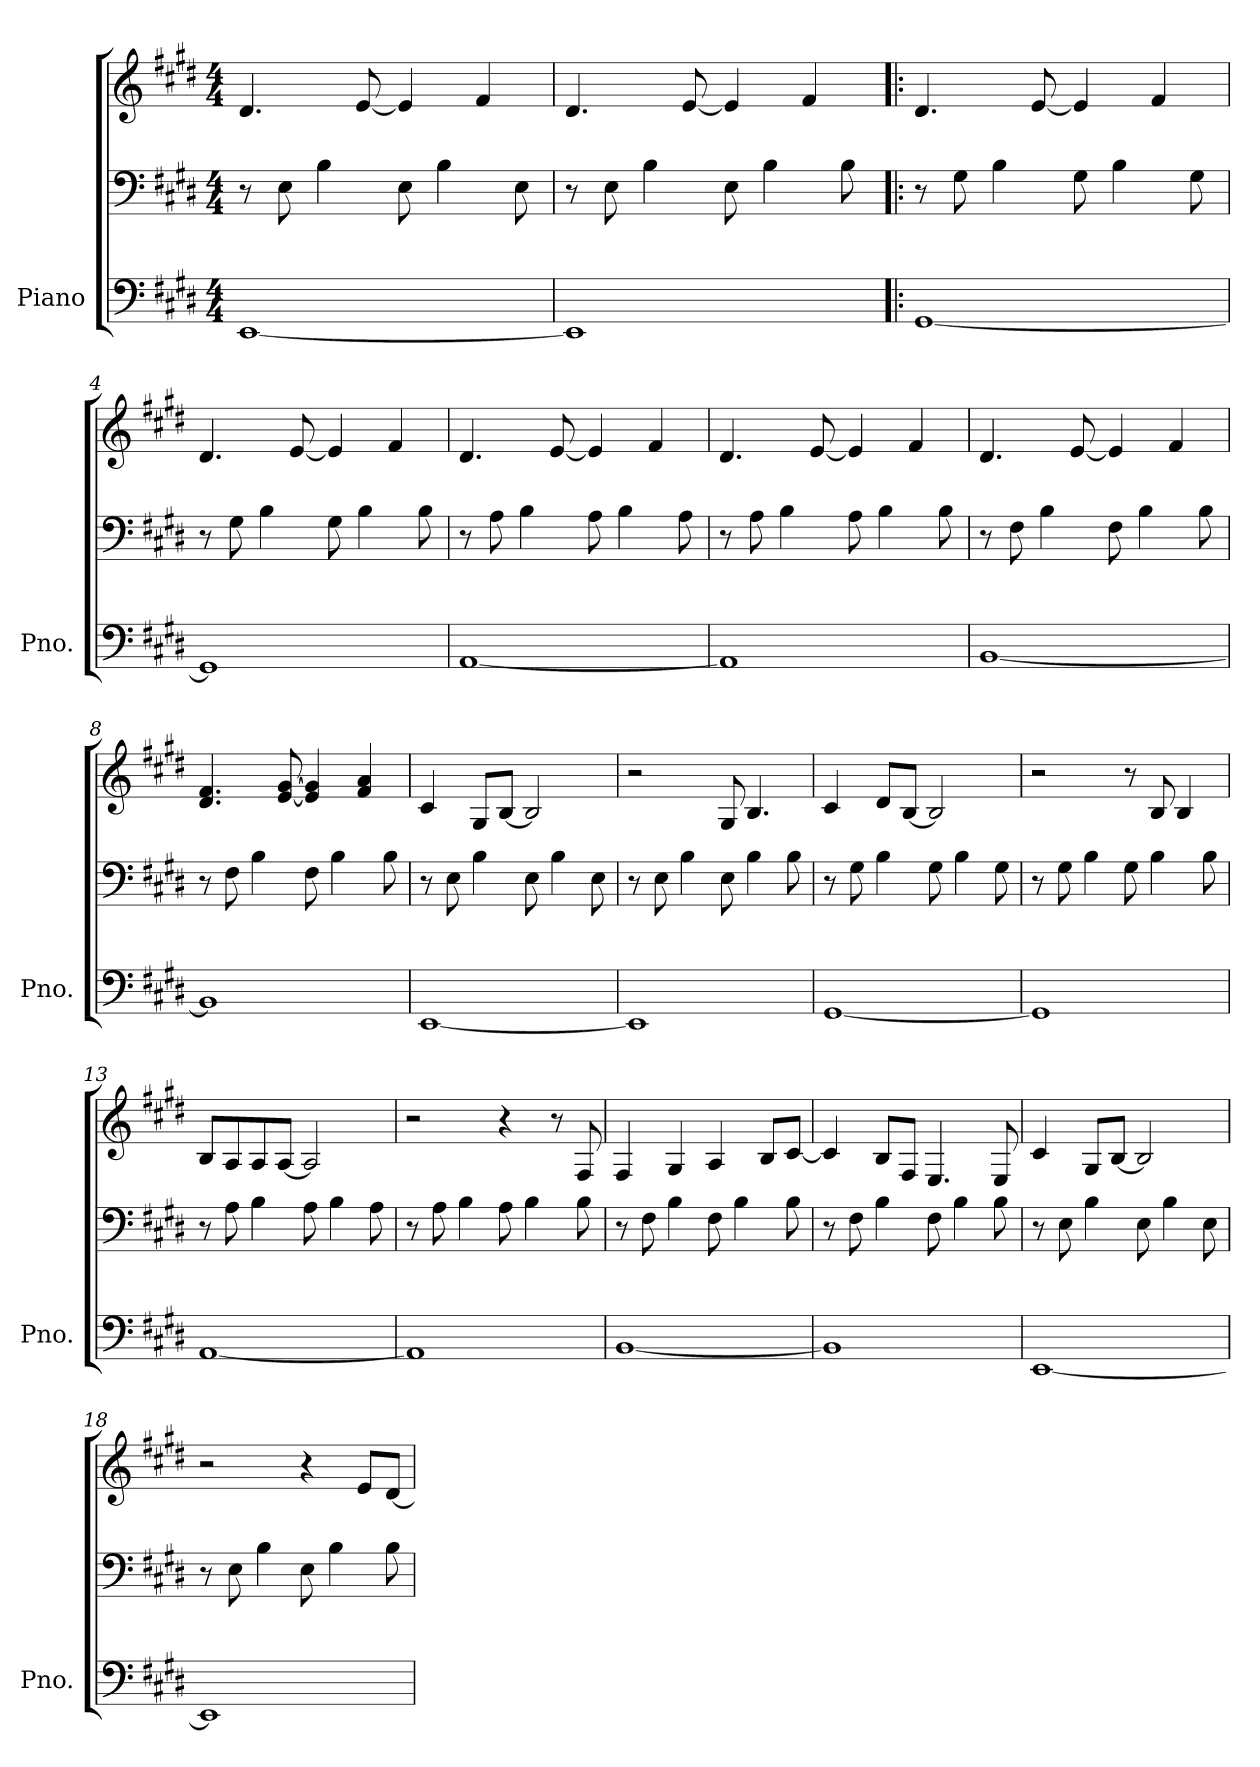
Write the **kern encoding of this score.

**kern	**kern	**kern
*part1	*part1	*part1
*staff3	*staff2	*staff1
*I"Piano	*	*
*I'Pno.	*	*
*clefF4	*clefF4	*clefG2
*k[f#c#g#d#]	*k[f#c#g#d#]	*k[f#c#g#d#]
*M4/4	*M4/4	*M4/4
*MM142	*MM142	*MM142
=1	=1	=1
[1EE	8r	4.d#/
.	8E\	.
.	4B\	.
.	.	[8e/
.	8E\	4e/]
.	4B\	.
.	.	4f#/
.	8E\	.
=2	=2	=2
1EE]	8r	4.d#/
.	8E\	.
.	4B\	.
.	.	[8e/
.	8E\	4e/]
.	4B\	.
.	.	4f#/
.	8B\	.
=3!|:	=3!|:	=3!|:
[1GG#	8r	4.d#/
.	8G#\	.
.	4B\	.
.	.	[8e/
.	8G#\	4e/]
.	4B\	.
.	.	4f#/
.	8G#\	.
=4	=4	=4
1GG#]	8r	4.d#/
.	8G#\	.
.	4B\	.
.	.	[8e/
.	8G#\	4e/]
.	4B\	.
.	.	4f#/
.	8B\	.
=5	=5	=5
[1AA	8r	4.d#/
.	8A\	.
.	4B\	.
.	.	[8e/
.	8A\	4e/]
.	4B\	.
.	.	4f#/
.	8A\	.
!!LO:LB:g=z
=6	=6	=6
1AA]	8r	4.d#/
.	8A\	.
.	4B\	.
.	.	[8e/
.	8A\	4e/]
.	4B\	.
.	.	4f#/
.	8B\	.
=7	=7	=7
[1BB	8r	4.d#/
.	8F#\	.
.	4B\	.
.	.	[8e/
.	8F#\	4e/]
.	4B\	.
.	.	4f#/
.	8B\	.
=8	=8	=8
1BB]	8r	4.d#/ 4.f#/
.	8F#\	.
.	4B\	.
.	.	[8e/ [8g#/
.	8F#\	4e/] 4g#/]
.	4B\	.
.	.	4f#/ 4a/
.	8B\	.
=9	=9	=9
[1EE	8r	4c#/
.	8E\	.
.	4B\	8G#/L
.	.	[8B/J
.	8E\	2B/]
.	4B\	.
.	8E\	.
=10	=10	=10
1EE]	8r	2r
.	8E\	.
.	4B\	.
.	8E\	8G#/
.	4B\	4.B/
.	8B\	.
!!LO:LB:g=z
=11	=11	=11
[1GG#	8r	4c#/
.	8G#\	.
.	4B\	8d#/L
.	.	[8B/J
.	8G#\	2B/]
.	4B\	.
.	8G#\	.
=12	=12	=12
1GG#]	8r	2r
.	8G#\	.
.	4B\	.
.	8G#\	8r
.	4B\	8B/
.	.	4B/
.	8B\	.
=13	=13	=13
[1AA	8r	8B/L
.	8A\	8A/
.	4B\	8A/
.	.	[8A/J
.	8A\	2A/]
.	4B\	.
.	8A\	.
=14	=14	=14
1AA]	8r	2r
.	8A\	.
.	4B\	.
.	8A\	4r
.	4B\	.
.	.	8r
.	8B\	8F#/
=15	=15	=15
[1BB	8r	4F#/
.	8F#\	.
.	4B\	4G#/
.	8F#\	4A/
.	4B\	.
.	.	8B/L
.	8B\	[8c#/J
!!LO:LB:g=z
=16	=16	=16
1BB]	8r	4c#/]
.	8F#\	.
.	4B\	8B/L
.	.	8F#/J
.	8F#\	4.E/
.	4B\	.
.	8B\	8E/
=17	=17	=17
[1EE	8r	4c#/
.	8E\	.
.	4B\	8G#/L
.	.	[8B/J
.	8E\	2B/]
.	4B\	.
.	8E\	.
=18	=18	=18
1EE]	8r	2r
.	8E\	.
.	4B\	.
.	8E\	4r
.	4B\	.
.	.	8e/L
.	8B\	[8d#/J
=	=	=
*-	*-	*-
